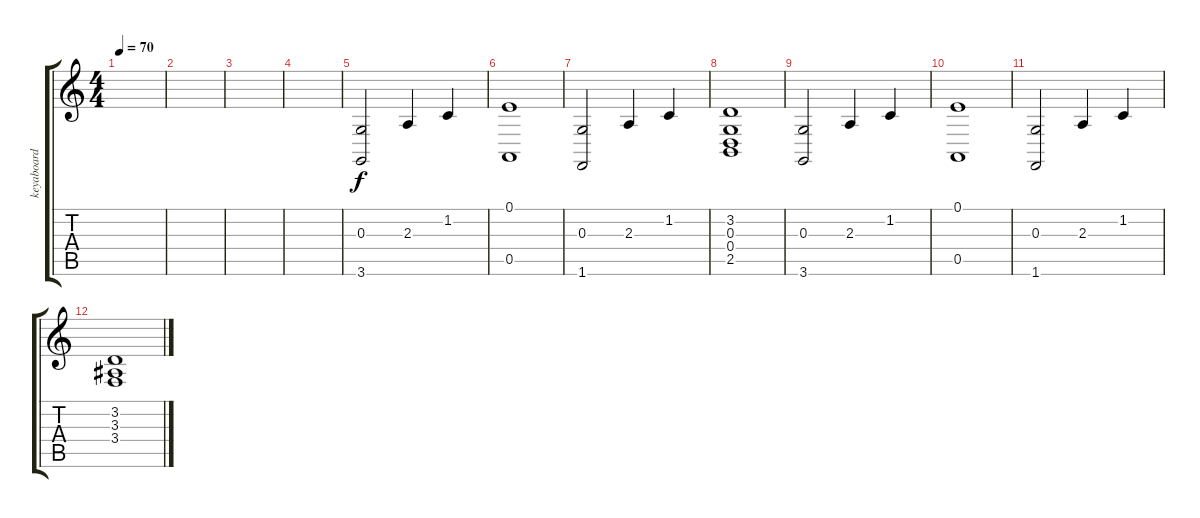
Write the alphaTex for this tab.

\track ("keyaboard 1" "keyaboard ") {instrument churchorgan}
\staff {score tabs}
\tuning (E4 B3 G3 D3 A2 E2) {hide}
\ts (4 4)
\tempo 70
\clef g2
\ks c
|
|
|
|
(0.3 3.6).2 2.3.4 1.2.4 |
(0.1 0.5).1 |
(0.3 1.6).2 2.3.4 1.2.4 |
(3.2 0.3 0.4 2.5).1 |
(0.3 3.6).2 2.3.4 1.2.4 |
(0.1 0.5).1 |
(0.3 1.6).2 2.3.4 1.2.4 |
(3.2 3.3 3.4).1
